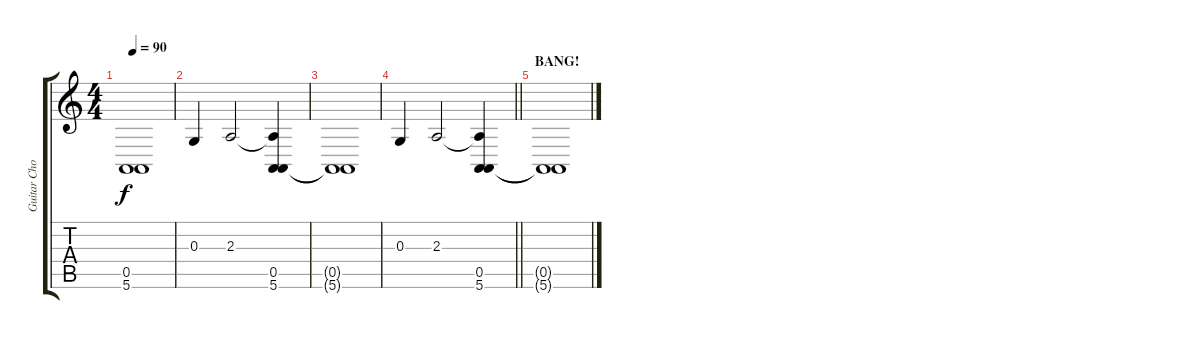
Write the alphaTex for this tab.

\track ("Guitar Chorus" "Guitar Cho") {instrument shamisen}
\staff {score tabs}
\tuning (E4 B3 G3 D3 A2 E2) {hide}
\ts (4 4)
\tempo 90
\clef g2
\ks c
(0.5{t} 5.6{t}).1{dy f} |
0.3.4 2.3.2 (2.3{t} 0.5 5.6).4 |
(0.5{t} 5.6{t}).1 |
\barLineRight lightlight
0.3.4 2.3.2 (2.3{t} 0.5 5.6).4 |
\section ("" "BANG!")
(0.5{t} 5.6{t}).1
